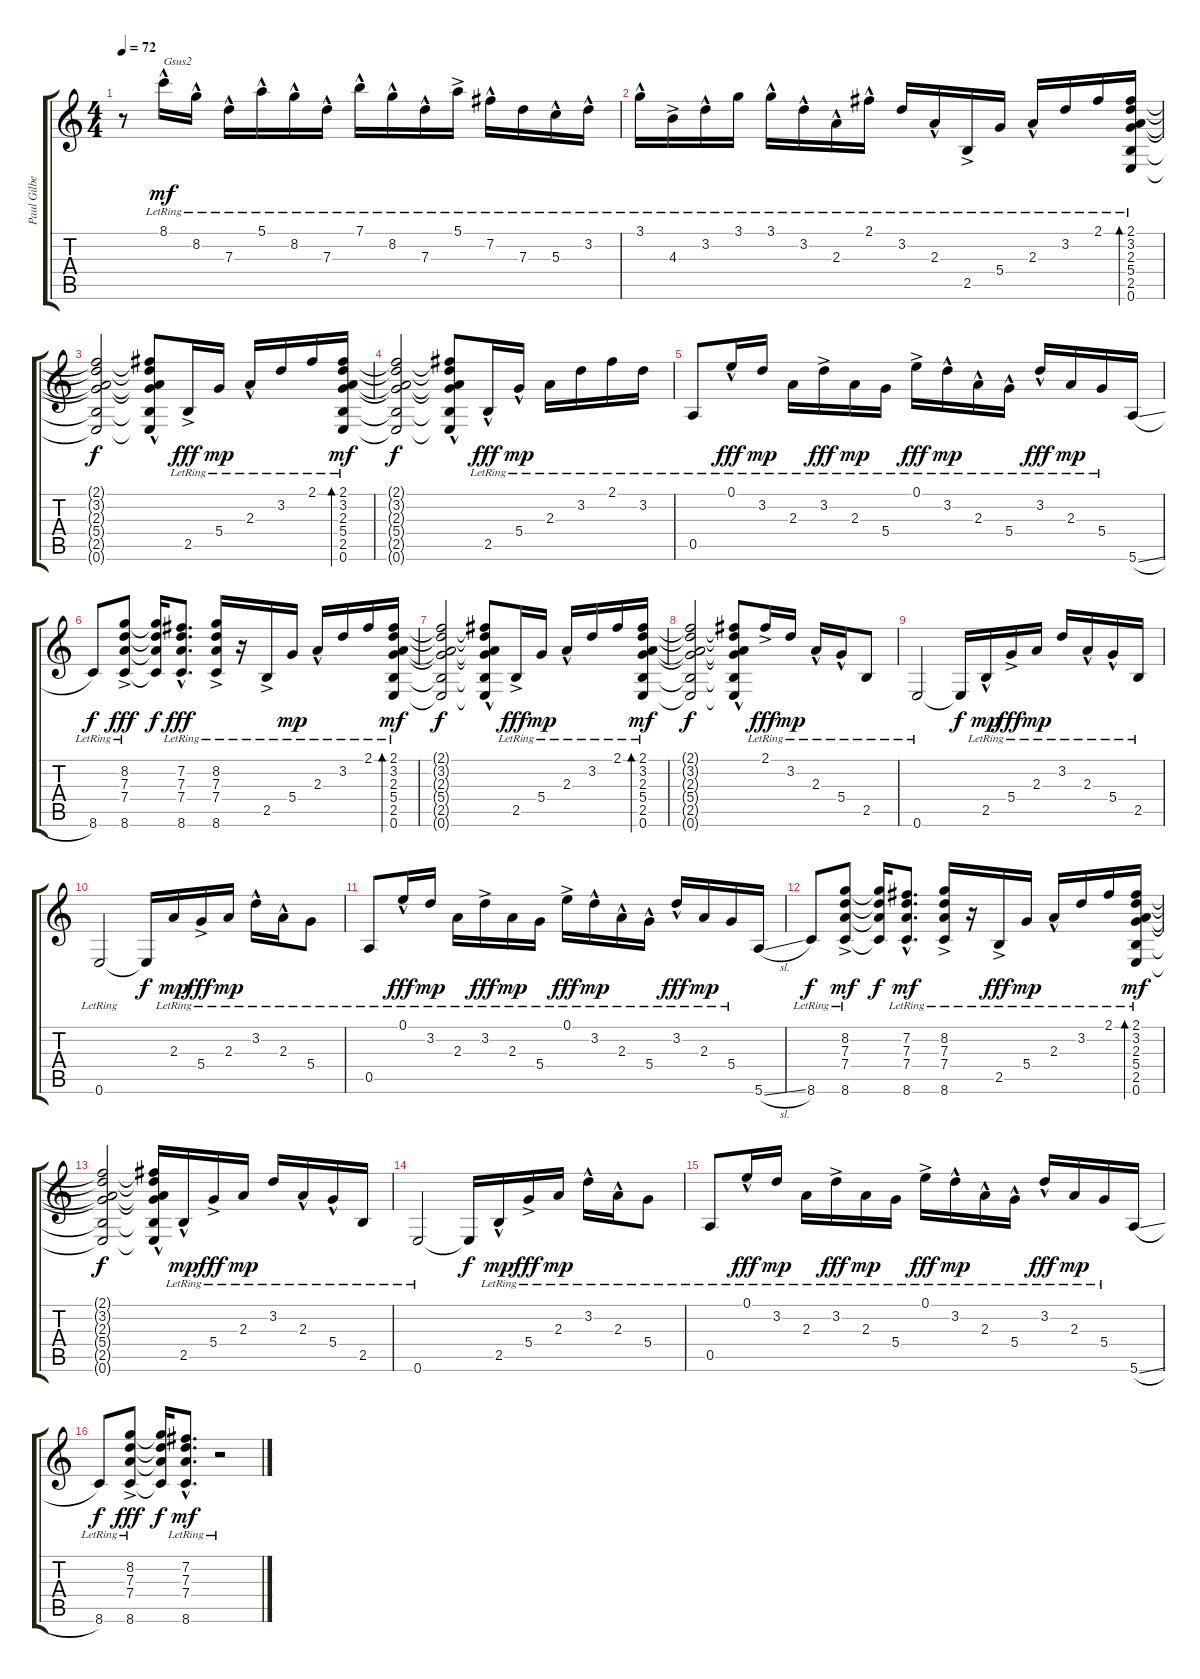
\track ("Paul Gilbert" "Paul Gilbe") {instrument electricguitarclean}
\staff {score tabs}
\tuning (E4 B3 G3 D3 A2 E2) {hide}
\ts (4 4)
\tempo 72
\clef g2
\ks c
r.8{dy mf instrument electricguitarclean} 8.1{hac lr}.16{txt "Gsus2"} 8.2{hac lr}.16 7.3{hac lr}.16 5.1{hac lr}.16 8.2{hac lr}.16 7.3{hac lr}.16 7.1{hac lr}.16 8.2{hac lr}.16 7.3{hac lr}.16 5.1{ac lr}.16 7.2{hac lr}.16 7.3{lr}.16 5.3{hac lr}.16 3.2{hac lr}.16 |
3.1{hac lr}.16 4.3{ac lr}.16 3.2{hac lr}.16 3.1{lr}.16 3.1{hac lr}.16 3.2{hac lr}.16 2.3{hac lr}.16 2.1{hac lr}.16 3.2{lr}.16 2.3{hac lr}.16 2.5{ac lr}.16 5.4{lr}.16 2.3{hac lr}.16 3.2{lr}.16 2.1{lr}.16 (2.1{lr} 3.2{lr} 2.3{lr} 5.4{lr} 2.5{lr} 0.6{lr}).16{bd 60} |
(2.1{t} 3.2{t} 2.3{t} 5.4{t} 2.5{t} 0.6{t}).2{dy f} (2.1{hac t} 3.2{t} 2.3{t} 5.4{hac t} 2.5{t} 0.6{hac t}).8 2.5{ac lr}.16{dy fff} 5.4{lr}.16{dy mp} 2.3{hac lr}.16 3.2{lr}.16 2.1{lr}.16 (2.1{lr} 3.2{lr} 2.3{lr} 5.4{lr} 2.5{lr} 0.6{lr}).16{bd 60 dy mf} |
(2.1{t} 3.2{t} 2.3{t} 5.4{t} 2.5{t} 0.6{t}).2{dy f} (2.1{hac t} 3.2{t} 2.3{t} 5.4{t} 2.5{t} 0.6{t}).8 2.5{hac lr}.16{dy fff} 5.4{hac lr}.16{dy mp} 2.3{lr}.16 3.2{lr}.16 2.1{lr}.16 3.2{lr}.16 |
0.5{lr}.8 0.1{hac lr}.16{dy fff} 3.2{lr}.16{dy mp} 2.3{lr}.16 3.2{ac lr}.16{dy fff} 2.3{lr}.16{dy mp} 5.4{lr}.16 0.1{ac lr}.16{dy fff} 3.2{hac lr}.16{dy mp} 2.3{hac lr}.16 5.4{hac lr}.16 3.2{hac lr}.16{dy fff} 2.3{lr}.16{dy mp} 5.4{lr}.16 5.6{sl}.16 |
8.6{lr}.8{dy f} (8.2{lr} 7.3{lr} 7.4{lr} 8.6{ac lr}).8{dy fff} (8.2{t} 7.3{t} 7.4{t} 8.6{t}).16{dy f} (7.2{hac lr} 7.3{hac lr} 7.4{hac lr} 8.6{hac lr}).8{d dy fff} (8.2{lr} 7.3{lr} 7.4{lr} 8.6{ac lr}).16 r.16 2.5{ac lr}.16 5.4{lr}.16{dy mp} 2.3{hac lr}.16 3.2{lr}.16 2.1{lr}.16 (2.1{lr} 3.2{lr} 2.3{lr} 5.4{lr} 2.5{lr} 0.6{lr}).16{bd 60 dy mf} |
(2.1{t} 3.2{t} 2.3{t} 5.4{t} 2.5{t} 0.6{t}).2{dy f} (2.1{hac t} 3.2{t} 2.3{t} 5.4{hac t} 2.5{t} 0.6{hac t}).8 2.5{ac lr}.16{dy fff} 5.4{lr}.16{dy mp} 2.3{hac lr}.16 3.2{lr}.16 2.1{lr}.16 (2.1{lr} 3.2{lr} 2.3{lr} 5.4{lr} 2.5{lr} 0.6{lr}).16{bd 60 dy mf} |
(2.1{t} 3.2{t} 2.3{t} 5.4{t} 2.5{t} 0.6{t}).2{dy f} (2.1{t} 3.2{hac t} 2.3{t} 5.4{t} 2.5{hac t} 0.6{t}).8 2.1{ac lr}.16{dy fff} 3.2{lr}.16{dy mp} 2.3{hac lr}.16 5.4{hac lr}.16 2.5{lr}.8 |
0.6{lr}.2 0.6{t}.16{dy f} 2.5{hac lr}.16{dy mp} 5.4{ac lr}.16{dy fff} 2.3{lr}.16{dy mp} 3.2{lr}.16 2.3{hac lr}.16 5.4{hac lr}.16 2.5{lr}.16 |
0.6{lr}.2 0.6{t}.16{dy f} 2.3{lr}.16{dy mp} 5.4{ac lr}.16{dy fff} 2.3{lr}.16{dy mp} 3.2{hac lr}.16 2.3{hac lr}.16 5.4{lr}.8 |
0.5{lr}.8 0.1{hac lr}.16{dy fff} 3.2{lr}.16{dy mp} 2.3{lr}.16 3.2{ac lr}.16{dy fff} 2.3{lr}.16{dy mp} 5.4{lr}.16 0.1{ac lr}.16{dy fff} 3.2{hac lr}.16{dy mp} 2.3{hac lr}.16 5.4{hac lr}.16 3.2{hac lr}.16{dy fff} 2.3{lr}.16{dy mp} 5.4{lr}.16 5.6{sl}.16 |
8.6{lr}.8{dy f} (8.2{ac lr} 7.3{lr} 7.4{lr} 8.6{lr}).8{dy mf} (8.2{t} 7.3{t} 7.4{t} 8.6{t}).16{dy f} (7.2{hac lr} 7.3{hac lr} 7.4{hac lr} 8.6{hac lr}).8{d dy mf} (8.2{ac lr} 7.3{lr} 7.4{lr} 8.6{lr}).16 r.16 2.5{ac lr}.16{dy fff} 5.4{lr}.16{dy mp} 2.3{hac lr}.16 3.2{lr}.16 2.1{lr}.16 (2.1{lr} 3.2{lr} 2.3{lr} 5.4{lr} 2.5{lr} 0.6{lr}).16{bd 60 dy mf} |
(2.1{t} 3.2{t} 2.3{t} 5.4{t} 2.5{t} 0.6{t}).2{dy f} (2.1{t} 3.2{t} 2.3{hac t} 5.4{t} 2.5{t} 0.6{t}).16 2.5{hac lr}.16{dy mp} 5.4{ac lr}.16{dy fff} 2.3{lr}.16{dy mp} 3.2{lr}.16 2.3{hac lr}.16 5.4{hac lr}.16 2.5{lr}.16 |
0.6{lr}.2 0.6{t}.16{dy f} 2.5{hac lr}.16{dy mp} 5.4{ac lr}.16{dy fff} 2.3{lr}.16{dy mp} 3.2{hac lr}.16 2.3{hac lr}.16 5.4{lr}.8 |
0.5{lr}.8 0.1{hac lr}.16{dy fff} 3.2{lr}.16{dy mp} 2.3{lr}.16 3.2{ac lr}.16{dy fff} 2.3{lr}.16{dy mp} 5.4{lr}.16 0.1{ac lr}.16{dy fff} 3.2{hac lr}.16{dy mp} 2.3{hac lr}.16 5.4{hac lr}.16 3.2{hac lr}.16{dy fff} 2.3{lr}.16{dy mp} 5.4{lr}.16 5.6{sl}.16 |
8.6{lr}.8{dy f} (8.2{lr} 7.3{lr} 7.4{lr} 8.6{ac lr}).8{dy fff} (8.2{t} 7.3{t} 7.4{t} 8.6{t}).16{dy f} (7.2{hac lr} 7.3{hac lr} 7.4{hac lr} 8.6{hac lr}).8{d dy mf} r.2
